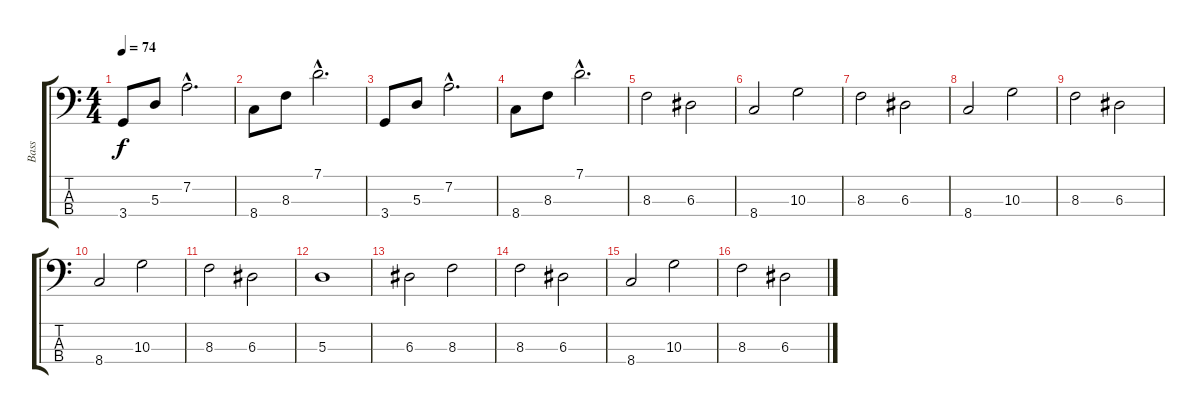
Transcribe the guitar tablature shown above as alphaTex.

\track ("Bass" "Bass") {instrument electricbassfinger}
\staff {score tabs}
\tuning (G2 D2 A1 E1) {hide}
\ts (4 4)
\tempo 74
\clef f4
\ks c
3.4.8{dy f} 5.3.8 7.2{hac}.2{d} |
8.4.8 8.3.8 7.1{hac}.2{d} |
3.4.8 5.3.8 7.2{hac}.2{d} |
8.4.8 8.3.8 7.1{hac}.2{d} |
8.3.2 6.3.2 |
8.4.2 10.3.2 |
8.3.2 6.3.2 |
8.4.2 10.3.2 |
8.3.2 6.3.2 |
8.4.2 10.3.2 |
8.3.2 6.3.2 |
5.3.1 |
6.3.2 8.3.2 |
8.3.2 6.3.2 |
8.4.2 10.3.2 |
8.3.2 6.3.2
